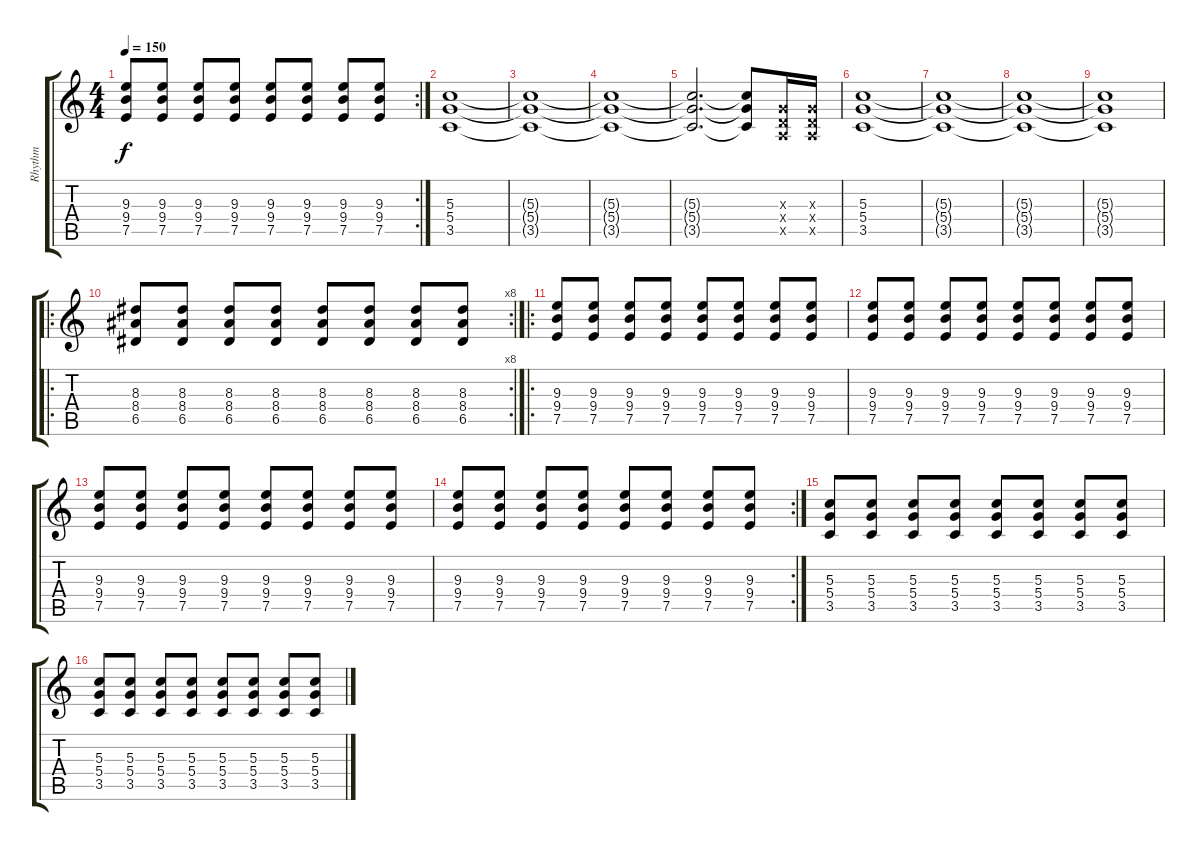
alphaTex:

\track ("Rhythm" "Rhythm") {instrument overdrivenguitar}
\staff {score tabs}
\tuning (E4 B3 G3 D3 A2 E2) {hide}
\rc 2
\ts (4 4)
\tempo 150
\clef g2
\ks c
(9.3 9.4 7.5).8{dy f} (9.3 9.4 7.5).8 (9.3 9.4 7.5).8 (9.3 9.4 7.5).8 (9.3 9.4 7.5).8 (9.3 9.4 7.5).8 (9.3 9.4 7.5).8 (9.3 9.4 7.5).8 |
(5.3 5.4 3.5).1 |
(5.3{t} 5.4{t} 3.5{t}).1 |
(5.3{t} 5.4{t} 3.5{t}).1 |
(5.3{t} 5.4{t} 3.5{t}).2{d} (5.3{t} 5.4{t} 3.5{t}).8 (0.3{x} 0.4{x} 0.5{x}).16 (0.3{x} 0.4{x} 0.5{x}).16 |
(5.3 5.4 3.5).1 |
(5.3{t} 5.4{t} 3.5{t}).1 |
(5.3{t} 5.4{t} 3.5{t}).1 |
(5.3{t} 5.4{t} 3.5{t}).1 |
\ro
\rc 8
(8.3 8.4 6.5).8 (8.3 8.4 6.5).8 (8.3 8.4 6.5).8 (8.3 8.4 6.5).8 (8.3 8.4 6.5).8 (8.3 8.4 6.5).8 (8.3 8.4 6.5).8 (8.3 8.4 6.5).8 |
\ro
(9.3 9.4 7.5).8 (9.3 9.4 7.5).8 (9.3 9.4 7.5).8 (9.3 9.4 7.5).8 (9.3 9.4 7.5).8 (9.3 9.4 7.5).8 (9.3 9.4 7.5).8 (9.3 9.4 7.5).8 |
(9.3 9.4 7.5).8 (9.3 9.4 7.5).8 (9.3 9.4 7.5).8 (9.3 9.4 7.5).8 (9.3 9.4 7.5).8 (9.3 9.4 7.5).8 (9.3 9.4 7.5).8 (9.3 9.4 7.5).8 |
(9.3 9.4 7.5).8 (9.3 9.4 7.5).8 (9.3 9.4 7.5).8 (9.3 9.4 7.5).8 (9.3 9.4 7.5).8 (9.3 9.4 7.5).8 (9.3 9.4 7.5).8 (9.3 9.4 7.5).8 |
\rc 2
(9.3 9.4 7.5).8 (9.3 9.4 7.5).8 (9.3 9.4 7.5).8 (9.3 9.4 7.5).8 (9.3 9.4 7.5).8 (9.3 9.4 7.5).8 (9.3 9.4 7.5).8 (9.3 9.4 7.5).8 |
(5.3 5.4 3.5).8 (5.3 5.4 3.5).8 (5.3 5.4 3.5).8 (5.3 5.4 3.5).8 (5.3 5.4 3.5).8 (5.3 5.4 3.5).8 (5.3 5.4 3.5).8 (5.3 5.4 3.5).8 |
(5.3 5.4 3.5).8 (5.3 5.4 3.5).8 (5.3 5.4 3.5).8 (5.3 5.4 3.5).8 (5.3 5.4 3.5).8 (5.3 5.4 3.5).8 (5.3 5.4 3.5).8 (5.3 5.4 3.5).8
